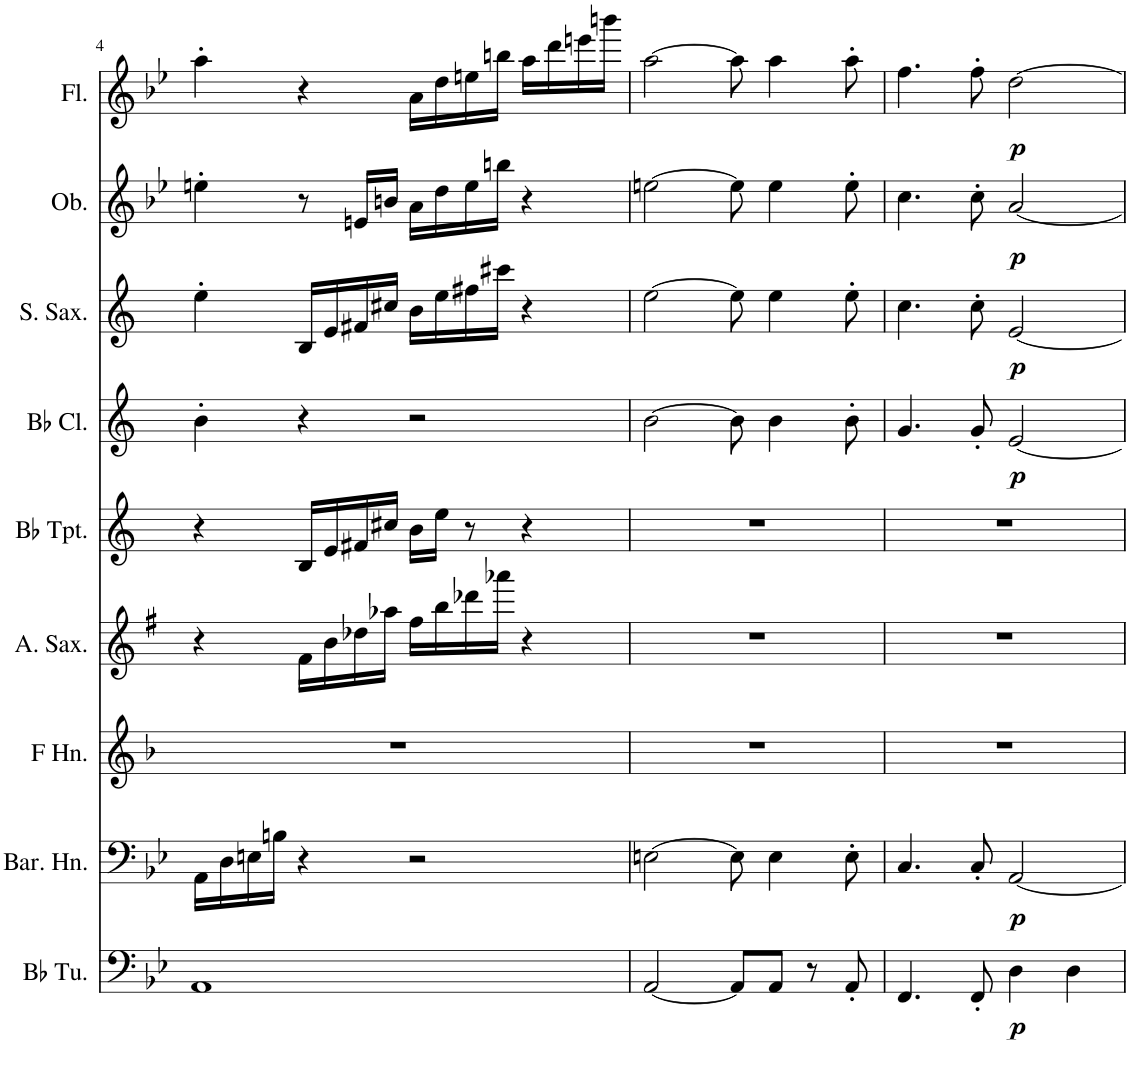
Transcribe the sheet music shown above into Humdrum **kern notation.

**kern	**dynam	**kern	**dynam	**kern	**kern	**kern	**kern	**dynam	**kern	**dynam	**kern	**dynam	**kern	**dynam
*part9	*part9	*part8	*part8	*part7	*part6	*part5	*part4	*part4	*part3	*part3	*part2	*part2	*part1	*part1
*staff9	*staff9	*staff8	*staff8	*staff7	*staff6	*staff5	*staff4	*staff4	*staff3	*staff3	*staff2	*staff2	*staff1	*staff1
*I"Bb Tuba	*	*I"Baritone Horn	*	*I"Horn in F	*I"Alto Saxophone	*I"Bb Trumpet	*I"Bb Clarinet	*	*I"Soprano Saxophone	*	*I"Oboe	*	*I"Flute	*
*I'Bb Tu.	*	*I'Bar. Hn.	*	*	*I'A. Sax.	*I'Bb Tpt.	*I'Bb Cl.	*	*I'S. Sax.	*	*I'Ob.	*	*I'Fl.	*
!!LO:PB:g=z
*clefF4	*	*clefF4	*	*clefG2	*clefG2	*clefG2	*clefG2	*	*clefG2	*	*clefG2	*	*clefG2	*
*	*	*Trd4c7	*	*Trd4c7	*Trd5c9	*Trd1c2	*Trd1c2	*	*Trd1c2	*	*	*	*	*
*k[b-e-]	*	*k[b-e-]	*	*k[b-]	*k[f#]	*k[]	*k[]	*	*k[]	*	*k[b-e-]	*	*k[b-e-]	*
*M4/4	*	*M4/4	*	*M4/4	*M4/4	*M4/4	*M4/4	*	*M4/4	*	*M4/4	*	*M4/4	*
=4	=4	=4	=4	=4	=4	=4	=4	=4	=4	=4	=4	=4	=4	=4
1AA	.	16AA\LL	.	1r	4r	4r	4b'\	.	4ee'\	.	4een'\	.	4aa'\	.
.	.	16D\	.	.	.	.	.	.	.	.	.	.	.	.
.	.	16En\	.	.	.	.	.	.	.	.	.	.	.	.
.	.	16Bn\JJ	.	.	.	.	.	.	.	.	.	.	.	.
.	.	4r	.	.	16f#\LL	16B/LL	4r	.	16B/LL	.	8r	.	4r	.
.	.	.	.	.	16b\	16e/	.	.	16e/	.	.	.	.	.
.	.	.	.	.	16dd-X\	16f#X/	.	.	16f#X/	.	16en/LL	.	.	.
.	.	.	.	.	16aa-X\JJ	16cc#X/JJ	.	.	16cc#X/JJ	.	16bn/JJ	.	.	.
.	.	2r	.	.	16ff#\LL	16b\LL	2r	.	16b\LL	.	16a\LL	.	16a\LL	.
.	.	.	.	.	16bb\	16ee\JJ	.	.	16ee\	.	16dd\	.	16dd\	.
.	.	.	.	.	16ddd-X\	8r	.	.	16ff#X\	.	16ee\	.	16een\	.
.	.	.	.	.	16aaa-X\JJ	.	.	.	16ccc#X\JJ	.	16bbn\JJ	.	16bbn\JJ	.
.	.	.	.	.	4r	4r	.	.	4r	.	4r	.	16aa\LL	.
.	.	.	.	.	.	.	.	.	.	.	.	.	16ddd\	.
.	.	.	.	.	.	.	.	.	.	.	.	.	16eeen\	.
.	.	.	.	.	.	.	.	.	.	.	.	.	16bbbn\JJ	.
=5	=5	=5	=5	=5	=5	=5	=5	=5	=5	=5	=5	=5	=5	=5
[2AA/	.	[2En\	.	1r	1r	1r	[2b\	.	[2ee\	.	[2een\	.	[2aa\	.
8AA/L]	.	8E\]	.	.	.	.	8b\]	.	8ee\]	.	8ee\]	.	8aa\]	.
8AA/J	.	4E\	.	.	.	.	4b\	.	4ee\	.	4ee\	.	4aa\	.
8r	.	.	.	.	.	.	.	.	.	.	.	.	.	.
8AA'/	.	8E'\	.	.	.	.	8b'\	.	8ee'\	.	8ee'\	.	8aa'\	.
=6	=6	=6	=6	=6	=6	=6	=6	=6	=6	=6	=6	=6	=6	=6
4.FF/	.	4.C/	.	1r	1r	1r	4.g/	.	4.cc\	.	4.cc\	.	4.ff\	.
8FF'/	.	8C'/	.	.	.	.	8g'/	.	8cc'\	.	8cc'\	.	8ff'\	.
!	!LO:DY:b	!	!LO:DY:b	!	!	!	!	!LO:DY:b	!	!LO:DY:b	!	!LO:DY:b	!	!LO:DY:b
4D\	p	[2AA/	p	.	.	.	[2e/	p	[2e/	p	[2a/	p	[2dd\	p
4D\	.	.	.	.	.	.	.	.	.	.	.	.	.	.
=	=	=	=	=	=	=	=	=	=	=	=	=	=	=
*-	*-	*-	*-	*-	*-	*-	*-	*-	*-	*-	*-	*-	*-	*-
